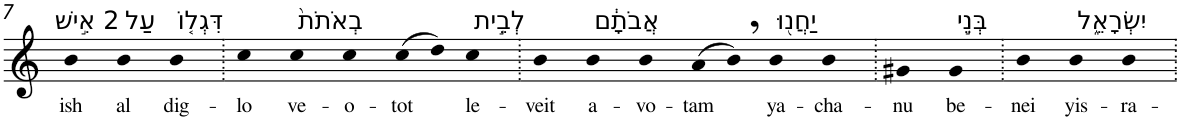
**kern	**text
*part1	*part1
*staff1	*staff1
*I"Piano	*
*I'Pno	*
!!LO:PB:g=z
*clefG2	*
*k[]	*
=7	=7
!LO:TX:a:t=2 אִ֣ישׁ	!
!	!LO:LY:b
4b	ish
!LO:TX:a:t=עַל	!
!	!LO:LY:b
4b	al
!LO:TX:a:t=דִּגְל֤וֹ	!
!	!LO:LY:b
4b	dig-
=8.	=8.
!	!LO:LY:b
4cc	-lo
!LO:TX:a:t=בְאֹתֹת֙	!
!	!LO:LY:b
4cc	ve-
!	!LO:LY:b
4cc	-o-
!	!LO:LY:b
(>8cc	-tot
8dd)	.
!LO:TX:a:t=לְבֵ֣ית	!
!	!LO:LY:b
4cc	le-
=9.	=9.
!	!LO:LY:b
4b	-veit
!LO:TX:a:t=אֲבֹתָ֔ם	!
!	!LO:LY:b
4b	a-
!	!LO:LY:b
4b	-vo-
!	!LO:LY:b
(>8a	-tam
8b,)	.
!LO:TX:a:t=יַחֲנ֖וּ	!
!	!LO:LY:b
4b	ya-
!	!LO:LY:b
4b	-cha-
=10.	=10.
!	!LO:LY:b
4g#X	-nu
!LO:TX:a:t=בְּנֵ֣י	!
!	!LO:LY:b
4g#	be-
=11.	=11.
!	!LO:LY:b
4b	-nei
!LO:TX:a:t=יִשְׂרָאֵ֑ל	!
!	!LO:LY:b
4b	yis-
!	!LO:LY:b
4b	-ra-
=.	=.
*-	*-
